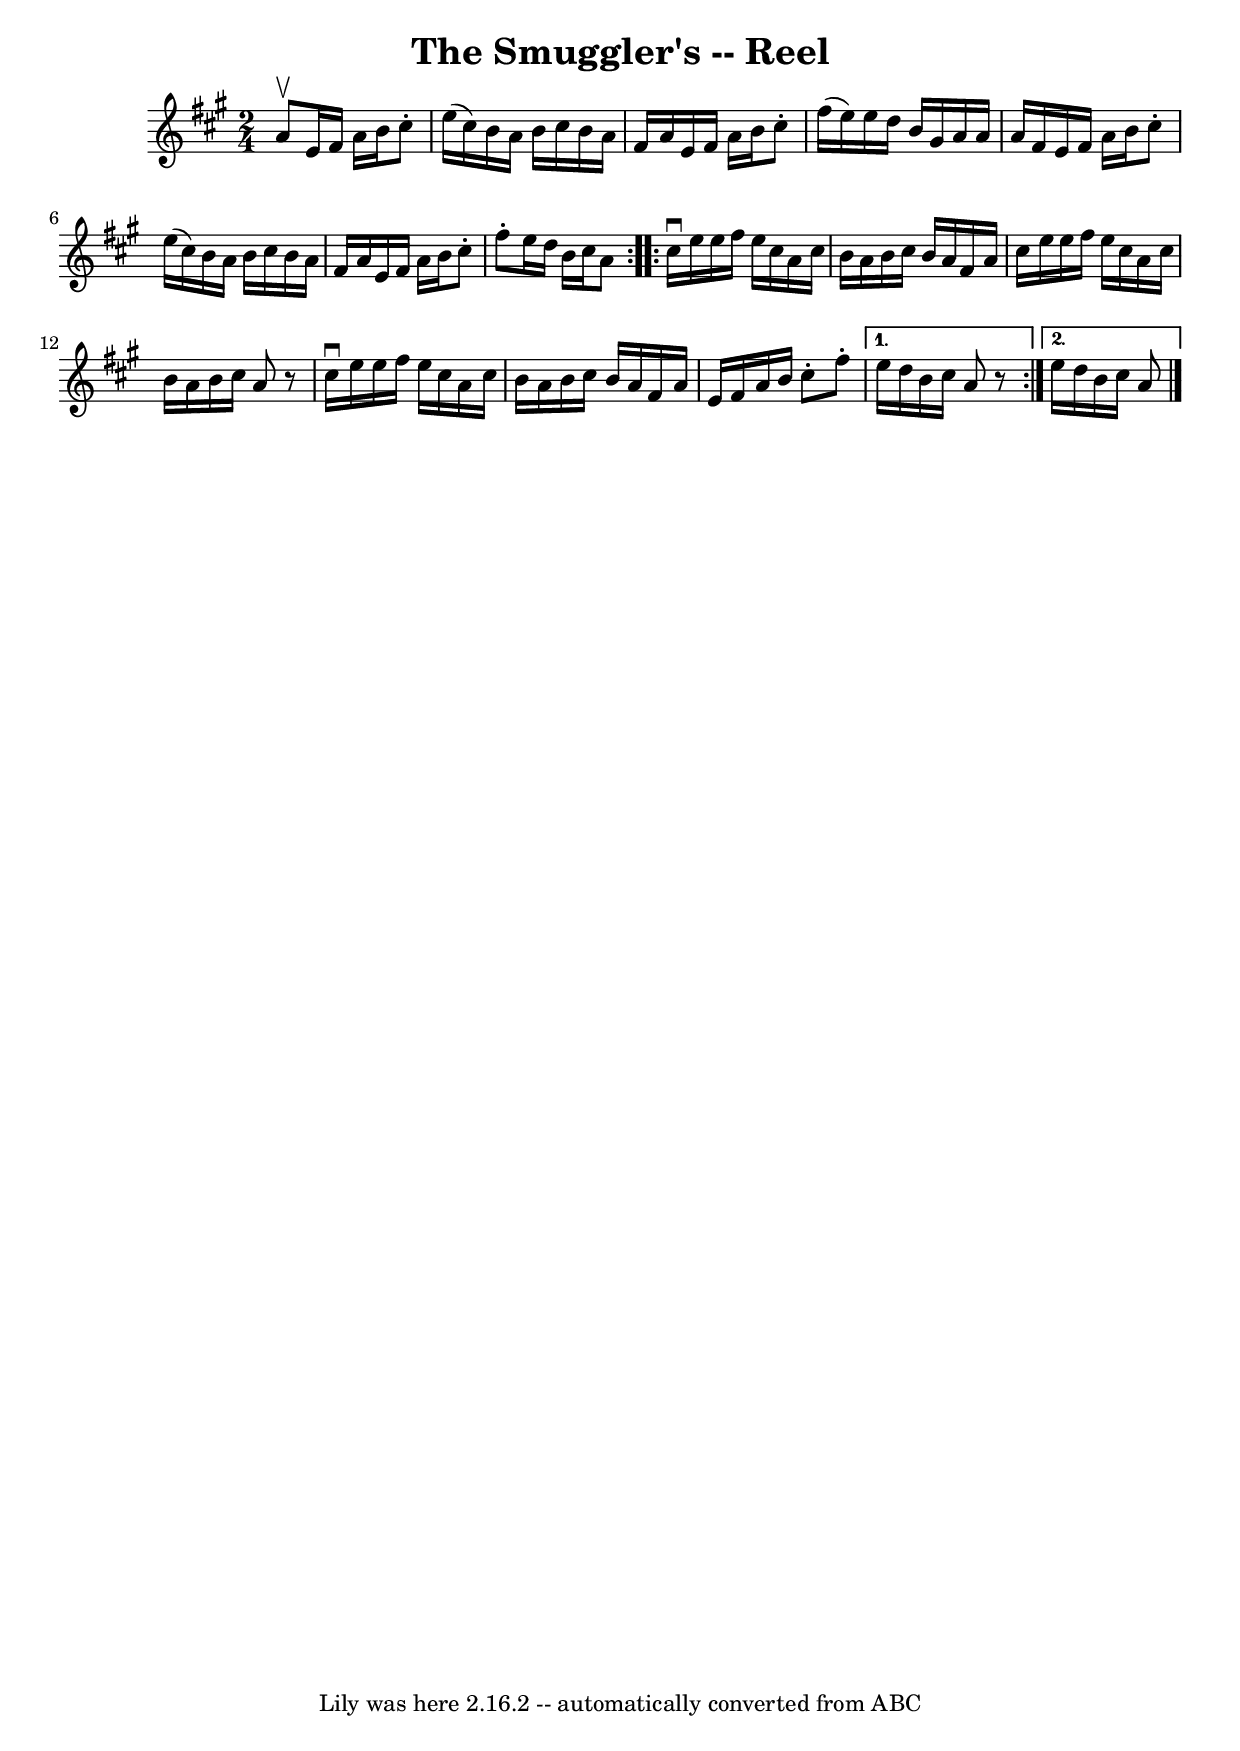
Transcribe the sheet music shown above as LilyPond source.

\version "2.16.2"
\include "Mammoth.ily"
\header {
  %% book = "Ryan's Mammoth Collection"
  crossRefNumber = "1"
  footnotes = "\\\\"
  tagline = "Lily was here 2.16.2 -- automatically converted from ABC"
  title = "The Smuggler's -- Reel"

}
voicedefault =  {



  \repeat volta 2 {

    \time 2/4 
    \key a \major
    a'8^\upbow |
    e'16 fis'16 a'16    
    b'16 cis''8-. e''16 (cis''16)   |
    b'16 a'16 b'16    
    cis''16 b'16 a'16 fis'16 a'16    |
    e'16 fis'16 a'16  
    b'16 cis''8-. fis''16 (e''16)   |
    e''16 d''16 b'16 
    gis'16 a'16 a'16 a'16 fis'16    |
    e'16 fis'16    
    a'16 b'16 cis''8-. e''16 (cis''16)   |
    b'16 a'16    
    b'16 cis''16 b'16 a'16 fis'16 a'16    |
    e'16 fis'16  
    a'16 b'16 cis''8-. fis''8-.   |
    e''16 d''16 b'16    
    cis''16 a'8  
  }     
  \repeat volta 2 {
    cis''16^\downbow e''16 e''16    
    fis''16 e''16 cis''16 a'16 cis''16    |
    b'16 a'16    
    b'16 cis''16 b'16 a'16 fis'16 a'16    |
    cis''16    
    e''16 e''16 fis''16 e''16 cis''16 a'16 cis''16    |
    
    b'16 a'16 b'16 cis''16 a'8    r8   |
    cis''16^\downbow   
    e''16 e''16 fis''16 e''16 cis''16 a'16 cis''16    |
    
    b'16 a'16 b'16 cis''16 b'16 a'16 fis'16 a'16    |
    
    e'16 fis'16 a'16 b'16 cis''8-. fis''8-.   
  } \alternative{{  
    e''16 d''16 b'16 cis''16 a'8    r8   
  } { e''16 d''16 b'16  
      cis''16 a'8  \bar "|."   
    }
	       }

}

\score{
  <<

    \context Staff="default"
    {
      \voicedefault 
      
    }

  >>
  \layout {
    
  }
  \midi {
  }

}
